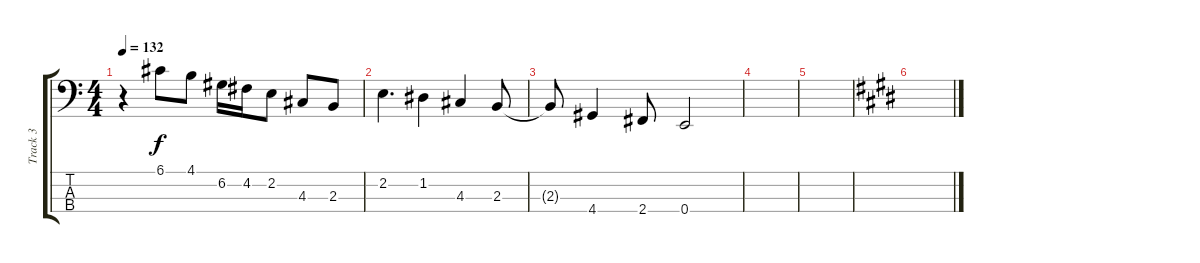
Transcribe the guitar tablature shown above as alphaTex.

\track ("Track 3" "Track 3") {instrument electricbassfinger}
\staff {score tabs}
\tuning (G2 D2 A1 E1) {hide}
\ts (4 4)
\tempo 132
\clef f4
\ks c
r.4{dy f} 6.1.8 4.1.8 6.2.16 4.2.16 2.2.8 4.3.8 2.3.8 |
2.2.4{d} 1.2.4 4.3.4 2.3.8 |
2.3{t}.8 4.4.4 2.4.8 0.4.2 |
|
|
\ks e
